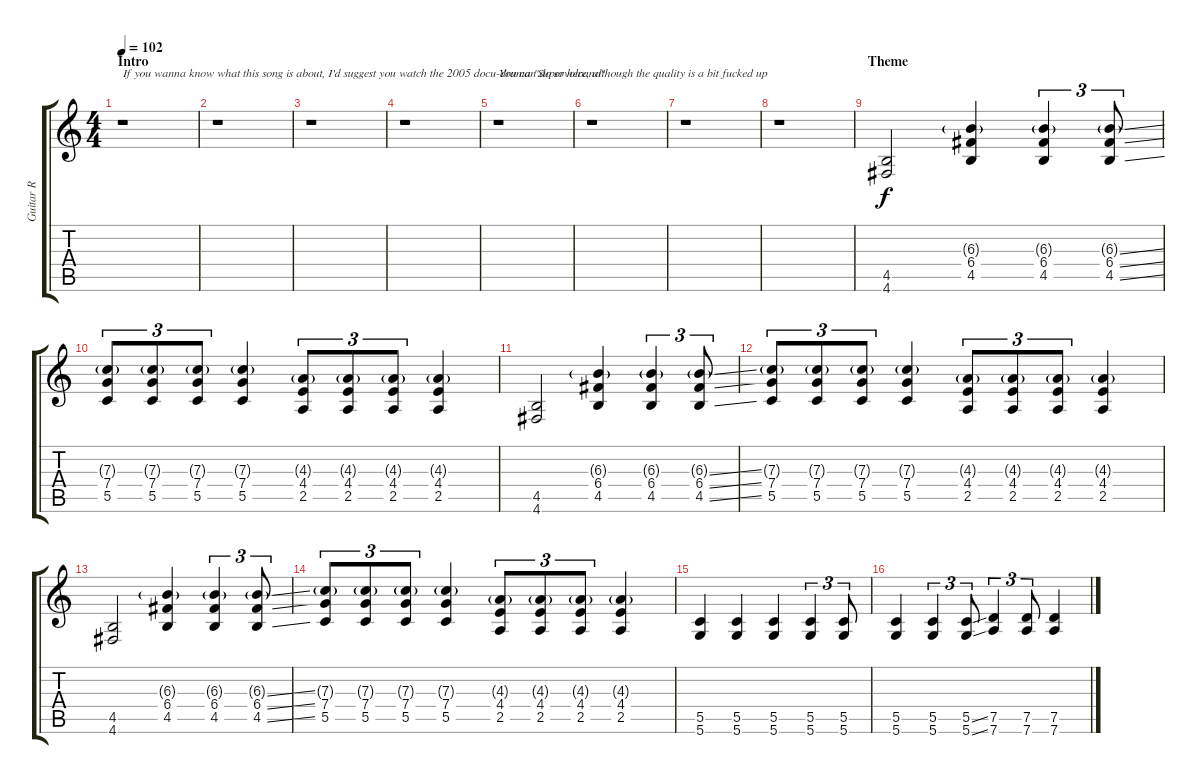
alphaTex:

\track ("Guitar R" "Guitar R") {instrument distortionguitar}
\staff {score tabs}
\tuning (D4 A3 F3 C3 G2 D2) {hide}
\ts (4 4)
\section ("" "Intro")
\tempo 102
\clef g2
\ks c
r.1{txt "If you wanna know what this song is about, I'd suggest you watch the 2005 docu-drama \"Supervolcano\"" dy f instrument distortionguitar} |
r.1 |
r.1 |
r.1 |
r.1{txt "You can do so here, although the quality is a bit fucked up"} |
r.1 |
r.1 |
r.1 |
\section ("" "Theme")
(4.5 4.6).2 (6.3{g} 6.4 4.5).4 (6.3{g} 6.4 4.5).4{tu (3 2)} (6.3{ss g} 6.4{ss} 4.5{ss}).8{tu (3 2)} |
(7.3{g} 7.4 5.5).8{tu (3 2)} (7.3{g} 7.4 5.5).8{tu (3 2)} (7.3{g} 7.4 5.5).8{tu (3 2)} (7.3{g} 7.4 5.5).4 (4.3{g} 4.4 2.5).8{tu (3 2)} (4.3{g} 4.4 2.5).8{tu (3 2)} (4.3{g} 4.4 2.5).8{tu (3 2)} (4.3{g} 4.4 2.5).4 |
(4.5 4.6).2 (6.3{g} 6.4 4.5).4 (6.3{g} 6.4 4.5).4{tu (3 2)} (6.3{ss g} 6.4{ss} 4.5{ss}).8{tu (3 2)} |
(7.3{g} 7.4 5.5).8{tu (3 2)} (7.3{g} 7.4 5.5).8{tu (3 2)} (7.3{g} 7.4 5.5).8{tu (3 2)} (7.3{g} 7.4 5.5).4 (4.3{g} 4.4 2.5).8{tu (3 2)} (4.3{g} 4.4 2.5).8{tu (3 2)} (4.3{g} 4.4 2.5).8{tu (3 2)} (4.3{g} 4.4 2.5).4 |
(4.5 4.6).2 (6.3{g} 6.4 4.5).4 (6.3{g} 6.4 4.5).4{tu (3 2)} (6.3{ss g} 6.4{ss} 4.5{ss}).8{tu (3 2)} |
(7.3{g} 7.4 5.5).8{tu (3 2)} (7.3{g} 7.4 5.5).8{tu (3 2)} (7.3{g} 7.4 5.5).8{tu (3 2)} (7.3{g} 7.4 5.5).4 (4.3{g} 4.4 2.5).8{tu (3 2)} (4.3{g} 4.4 2.5).8{tu (3 2)} (4.3{g} 4.4 2.5).8{tu (3 2)} (4.3{g} 4.4 2.5).4 |
(5.5 5.6).4 (5.5 5.6).4 (5.5 5.6).4 (5.5 5.6).4{tu (3 2)} (5.5 5.6).8{tu (3 2)} |
(5.5 5.6).4 (5.5 5.6).4{tu (3 2)} (5.5{ss} 5.6{ss}).8{tu (3 2)} (7.5 7.6).4{tu (3 2)} (7.5 7.6).8{tu (3 2)} (7.5 7.6).4
